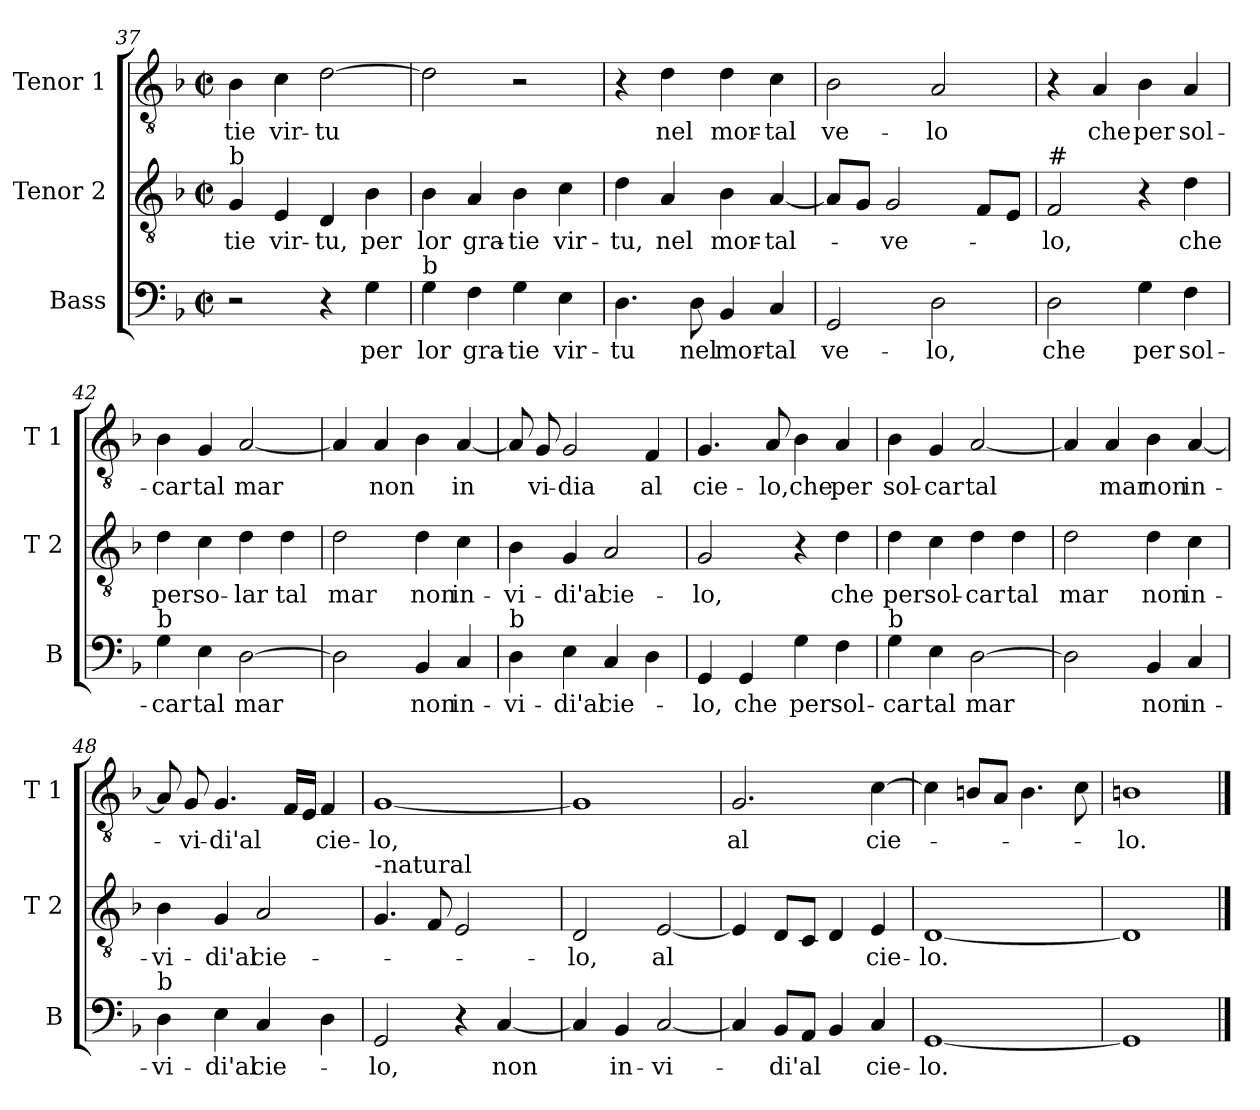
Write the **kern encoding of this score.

**kern	**text	**kern	**text	**kern	**text
*part3	*part3	*part2	*part2	*part1	*part1
*staff3	*staff3	*staff2	*staff2	*staff1	*staff1
*I"Bass	*	*I"Tenor 2	*	*I"Tenor 1	*
*I'B	*	*I'T 2	*	*I'T 1	*
*clefF4	*	*clefGv2	*	*clefGv2	*
*k[b-]	*	*k[b-]	*	*k[b-]	*
*F:	*	*F:	*	*F:	*
*M2/2	*	*M2/2	*	*M2/2	*
*met(c|)	*	*met(c|)	*	*met(c|)	*
=37	=37	=37	=37	=37	=37
!	!	!LO:TX:a:t=b	!	!	!
!	!	!	!LO:LY:b	!	!LO:LY:b
2r	.	4G/	-tie	4B-\	-tie
!	!	!	!LO:LY:b	!	!LO:LY:b
.	.	4E/	vir-	4c\	vir-
!	!	!	!LO:LY:b	!	!LO:LY:b
4r	.	4D/	-tu,	[2d\	-tu
!	!LO:LY:b	!	!LO:LY:b	!	!
4G\	per	4B-\	per	.	.
=38	=38	=38	=38	=38	=38
!LO:TX:a:t=b	!	!	!	!	!
!	!LO:LY:b	!	!LO:LY:b	!	!
4G\	lor	4B-\	lor	2d\]	.
!	!LO:LY:b	!	!LO:LY:b	!	!
4F\	gra-	4A/	gra-	.	.
!	!LO:LY:b	!	!LO:LY:b	!	!
4G\	-tie	4B-\	-tie	2r	.
!	!LO:LY:b	!	!LO:LY:b	!	!
4E\	vir-	4c\	vir-	.	.
=39	=39	=39	=39	=39	=39
!	!LO:LY:b	!	!LO:LY:b	!	!
4.D\	-tu	4d\	-tu,	4r	.
!	!	!	!LO:LY:b	!	!LO:LY:b
.	.	4A/	nel	4d\	nel
!	!LO:LY:b	!	!	!	!
8D\	nel	.	.	.	.
!	!LO:LY:b	!	!LO:LY:b	!	!LO:LY:b
4BB-/	mor-	4B-\	mor-	4d\	mor-
!	!LO:LY:b	!	!LO:LY:b	!	!LO:LY:b
4C/	-tal	[4A/	-tal-	4c\	-tal
=40	=40	=40	=40	=40	=40
!	!LO:LY:b	!	!	!	!LO:LY:b
2GG/	ve-	8A/L]	.	2B-\	ve-
.	.	8G/J	.	.	.
!	!	!	!LO:LY:b	!	!
.	.	2G/	-ve-	.	.
!	!LO:LY:b	!	!	!	!LO:LY:b
2D\	-lo,	.	.	2A/	-lo
.	.	8F/L	.	.	.
.	.	8E/J	.	.	.
=41	=41	=41	=41	=41	=41
!	!	!LO:TX:a:t=#	!	!	!
!	!LO:LY:b	!	!LO:LY:b	!	!
2D\	che	2F/	-lo,	4r	.
!	!	!	!	!	!LO:LY:b
.	.	.	.	4A/	che
!	!LO:LY:b	!	!	!	!LO:LY:b
4G\	per	4r	.	4B-\	per
!	!LO:LY:b	!	!LO:LY:b	!	!LO:LY:b
4F\	sol-	4d\	che	4A/	sol-
!!LO:PB:g=z
=42	=42	=42	=42	=42	=42
!LO:TX:a:t=b	!	!	!	!	!
!	!LO:LY:b	!	!LO:LY:b	!	!LO:LY:b
4G\	-car	4d\	per	4B-\	-car
!	!LO:LY:b	!	!LO:LY:b	!	!LO:LY:b
4E\	tal	4c\	so-	4G/	tal
!	!LO:LY:b	!	!LO:LY:b	!	!LO:LY:b
[2D\	mar	4d\	-lar	[2A/	mar
!	!	!	!LO:LY:b	!	!
.	.	4d\	tal	.	.
=43	=43	=43	=43	=43	=43
!	!	!	!LO:LY:b	!	!
2D\]	.	2d\	mar	4A/]	.
!	!	!	!	!	!LO:LY:b
.	.	.	.	4A/	non
!	!LO:LY:b	!	!LO:LY:b	!	!
4BB-/	non	4d\	non	4B-\	.
!	!LO:LY:b	!	!LO:LY:b	!	!LO:LY:b
4C/	in-	4c\	in-	[4A/	in
=44	=44	=44	=44	=44	=44
!LO:TX:a:t=b	!	!	!	!	!
!	!LO:LY:b	!	!LO:LY:b	!	!
4D\	-vi-	4B-\	-vi-	8A/]	.
!	!	!	!	!	!LO:LY:b
.	.	.	.	8G/	vi-
!	!LO:LY:b	!	!LO:LY:b	!	!LO:LY:b
4E\	-di'al	4G/	-di'al	2G/	-dia
!	!LO:LY:b	!	!LO:LY:b	!	!
4C/	cie-	2A/	cie-	.	.
!	!	!	!	!	!LO:LY:b
4D\	.	.	.	4F/	al
=45	=45	=45	=45	=45	=45
!	!LO:LY:b	!	!LO:LY:b	!	!LO:LY:b
4GG/	-lo,	2G/	-lo,	4.G/	cie-
!	!LO:LY:b	!	!	!	!
4GG/	che	.	.	.	.
!	!	!	!	!	!LO:LY:b
.	.	.	.	8A/	-lo,
!	!LO:LY:b	!	!	!	!LO:LY:b
4G\	per	4r	.	4B-\	che
!	!LO:LY:b	!	!LO:LY:b	!	!LO:LY:b
4F\	sol-	4d\	che	4A/	per
=46	=46	=46	=46	=46	=46
!LO:TX:a:t=b	!	!	!	!	!
!	!LO:LY:b	!	!LO:LY:b	!	!LO:LY:b
4G\	-car	4d\	per	4B-\	sol-
!	!LO:LY:b	!	!LO:LY:b	!	!LO:LY:b
4E\	tal	4c\	sol-	4G/	-car
!	!LO:LY:b	!	!LO:LY:b	!	!LO:LY:b
[2D\	mar	4d\	-car	[2A/	tal
!	!	!	!LO:LY:b	!	!
.	.	4d\	tal	.	.
=47	=47	=47	=47	=47	=47
!	!	!	!LO:LY:b	!	!
2D\]	.	2d\	mar	4A/]	.
!	!	!	!	!	!LO:LY:b
.	.	.	.	4A/	mar
!	!LO:LY:b	!	!LO:LY:b	!	!LO:LY:b
4BB-/	non	4d\	non	4B-\	non
!	!LO:LY:b	!	!LO:LY:b	!	!LO:LY:b
4C/	in-	4c\	in-	[4A/	in-
!!LO:LB:g=z
=48	=48	=48	=48	=48	=48
!LO:TX:a:t=b	!	!	!	!	!
!	!LO:LY:b	!	!LO:LY:b	!	!
4D\	-vi-	4B-\	-vi-	8A/]	.
!	!	!	!	!	!LO:LY:b
.	.	.	.	8G/	-vi-
!	!LO:LY:b	!	!LO:LY:b	!	!LO:LY:b
4E\	-di'al	4G/	-di'al	4.G/	-di'al
!	!LO:LY:b	!	!LO:LY:b	!	!
4C/	cie-	2A/	cie-	.	.
.	.	.	.	16F/LL	.
.	.	.	.	16E/JJ	.
!	!	!	!	!	!LO:LY:b
4D\	.	.	.	4F/	cie-
=49	=49	=49	=49	=49	=49
!	!	!LO:TX:a:t=-natural	!	!	!
!	!LO:LY:b	!	!	!	!LO:LY:b
2GG/	-lo,	4.G/	.	[1G	-lo,
.	.	8F/	.	.	.
4r	.	2E/	.	.	.
!	!LO:LY:b	!	!	!	!
[4C/	non	.	.	.	.
=50	=50	=50	=50	=50	=50
!	!	!	!LO:LY:b	!	!
4C/]	.	2D/	-lo,	1G]	.
!	!LO:LY:b	!	!	!	!
4BB-/	in-	.	.	.	.
!	!LO:LY:b	!	!LO:LY:b	!	!
[2C/	-vi-	[2E/	al	.	.
=51	=51	=51	=51	=51	=51
!	!	!	!	!	!LO:LY:b
4C/]	.	4E/]	.	2.G/	al
!	!LO:LY:b	!	!	!	!
8BB-/L	-di'al	8D/L	.	.	.
8AA/J	.	8C/J	.	.	.
4BB-/	.	4D/	.	.	.
!	!LO:LY:b	!	!LO:LY:b	!	!LO:LY:b
4C/	cie-	4E/	cie-	[4c\	cie-
=52	=52	=52	=52	=52	=52
!	!LO:LY:b	!	!LO:LY:b	!	!
[1GG	-lo.	[1D	-lo.	4c\]	.
.	.	.	.	8Bn/L	.
.	.	.	.	8A/J	.
.	.	.	.	4.B\	.
.	.	.	.	8c\	.
=53	=53	=53	=53	=53	=53
!	!	!	!	!	!LO:LY:b
1GG]	.	1D]	.	1Bn	-lo.
==	==	==	==	==	==
*-	*-	*-	*-	*-	*-
